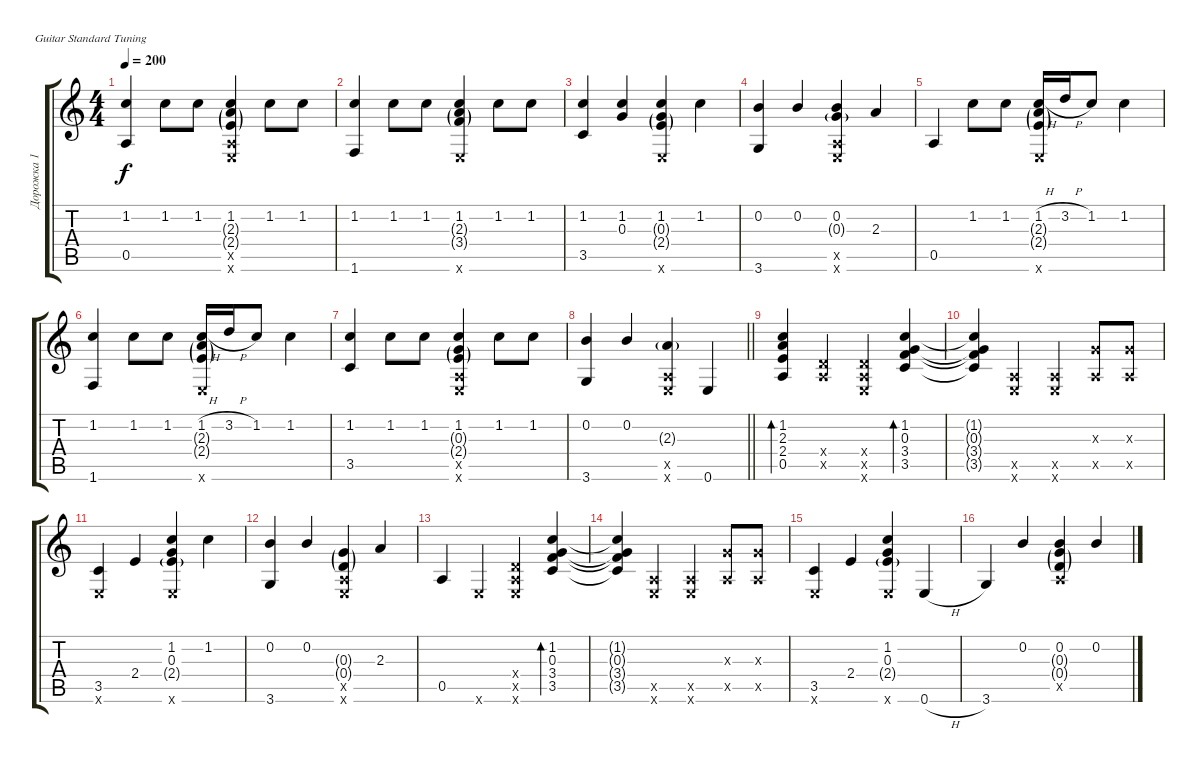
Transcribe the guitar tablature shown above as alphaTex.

\defaultSystemsLayout 4
\bracketExtendMode groupsimilarinstruments
\otherSystemsTrackNameOrientation horizontal
\track ("Дорожка 1" "Дорожка 1") {instrument acousticguitarsteel}
\staff {score tabs}
\tuning (E4 B3 G3 D3 A2 E2)
\ts (4 4)
\tempo 200
\clef g2
\ks c
(1.2 0.5).4{dy f beam Up} 1.2.8{beam Down} 1.2.8{beam Down} (1.2 2.3{g} 2.4{g} 0.5{x} 0.6{x}).4{beam Up} 1.2.8{beam Down} 1.2.8{beam Down} |
(1.2 1.6).4{beam Up} 1.2.8{beam Down} 1.2.8{beam Down} (1.2 2.3{g} 3.4{g} 0.6{x}).4{beam Up} 1.2.8{beam Down} 1.2.8{beam Down} |
(1.2 3.5).4{beam Up} (1.2 0.3).4{beam Up} (1.2 0.3{g} 2.4{g} 0.6{x}).4{beam Up} 1.2.4{beam Down} |
(0.2 3.6).4{beam Up} 0.2.4{beam Up} (0.2 0.3{g} 0.5{x} 0.6{x}).4{beam Up} 2.3.4{beam Up} |
0.5.4{beam Up} 1.2.8{beam Down} 1.2.8{beam Down} (1.2{h} 2.3{g} 2.4{g} 0.6{x}).16{beam Up} 3.2{h}.16{beam Up} 1.2.8{beam Up} 1.2.4{beam Down} |
(1.2 1.6).4{beam Up} 1.2.8{beam Down} 1.2.8{beam Down} (1.2{h} 2.3{g} 2.4{g} 0.6{x}).16{beam Up} 3.2{h}.16{beam Up} 1.2.8{beam Up} 1.2.4{beam Down} |
(1.2 3.5).4{beam Up} 1.2.8{beam Down} 1.2.8{beam Down} (1.2 0.3{g} 2.4{g} 0.5{x} 0.6{x}).4{beam Up} 1.2.8{beam Down} 1.2.8{beam Down} |
\barLineRight lightlight
(0.2 3.6).4{beam Up} 0.2.4{beam Up} (2.3{g} 0.5{x} 0.6{x}).4{beam Up} 0.6.4{beam Up} |
\section ("" "")
(1.2 2.3 2.4 0.5).4{bd 60 beam Up} (0.4{x} 0.5{x}).4{beam Up} (0.4{x} 0.5{x} 0.6{x}).4{beam Up} (1.2 0.3 3.4 3.5).4{bd 60 beam Up} |
(1.2{t} 0.3{t} 3.4{t} 3.5{t}).4{beam Up} (0.5{x} 0.6{x}).4{beam Up} (0.5{x} 0.6{x}).4{beam Up} (0.3{x} 0.5{x}).8{beam Up} (0.3{x} 0.5{x}).8{beam Up} |
(3.5 0.6{x}).4{beam Up} 2.4.4{beam Up} (1.2 0.3 2.4{g} 0.6{x}).4{beam Up} 1.2.4{beam Down} |
(0.2 3.6).4{beam Up} 0.2.4{beam Up} (0.3{g} 0.4{g} 0.5{x} 0.6{x}).4{beam Up} 2.3.4{beam Up} |
0.5.4{beam Up} 0.6{x}.4{beam Up} (0.4{x} 0.5{x} 0.6{x}).4{beam Up} (1.2 0.3 3.4 3.5).4{bd 60 beam Up} |
(1.2{t} 0.3{t} 3.4{t} 3.5{t}).4{beam Up} (0.5{x} 0.6{x}).4{beam Up} (0.5{x} 0.6{x}).4{beam Up} (0.3{x} 0.5{x}).8{beam Up} (0.3{x} 0.5{x}).8{beam Up} |
(3.5 0.6{x}).4{beam Up} 2.4.4{beam Up} (1.2 0.3 2.4{g} 0.6{x}).4{beam Up} 0.6{h}.4{beam Up} |
3.6.4{beam Up} 0.2.4{beam Up} (0.2 0.3{g} 0.4{g} 0.5{x}).4{beam Up} 0.2.4{beam Up}
